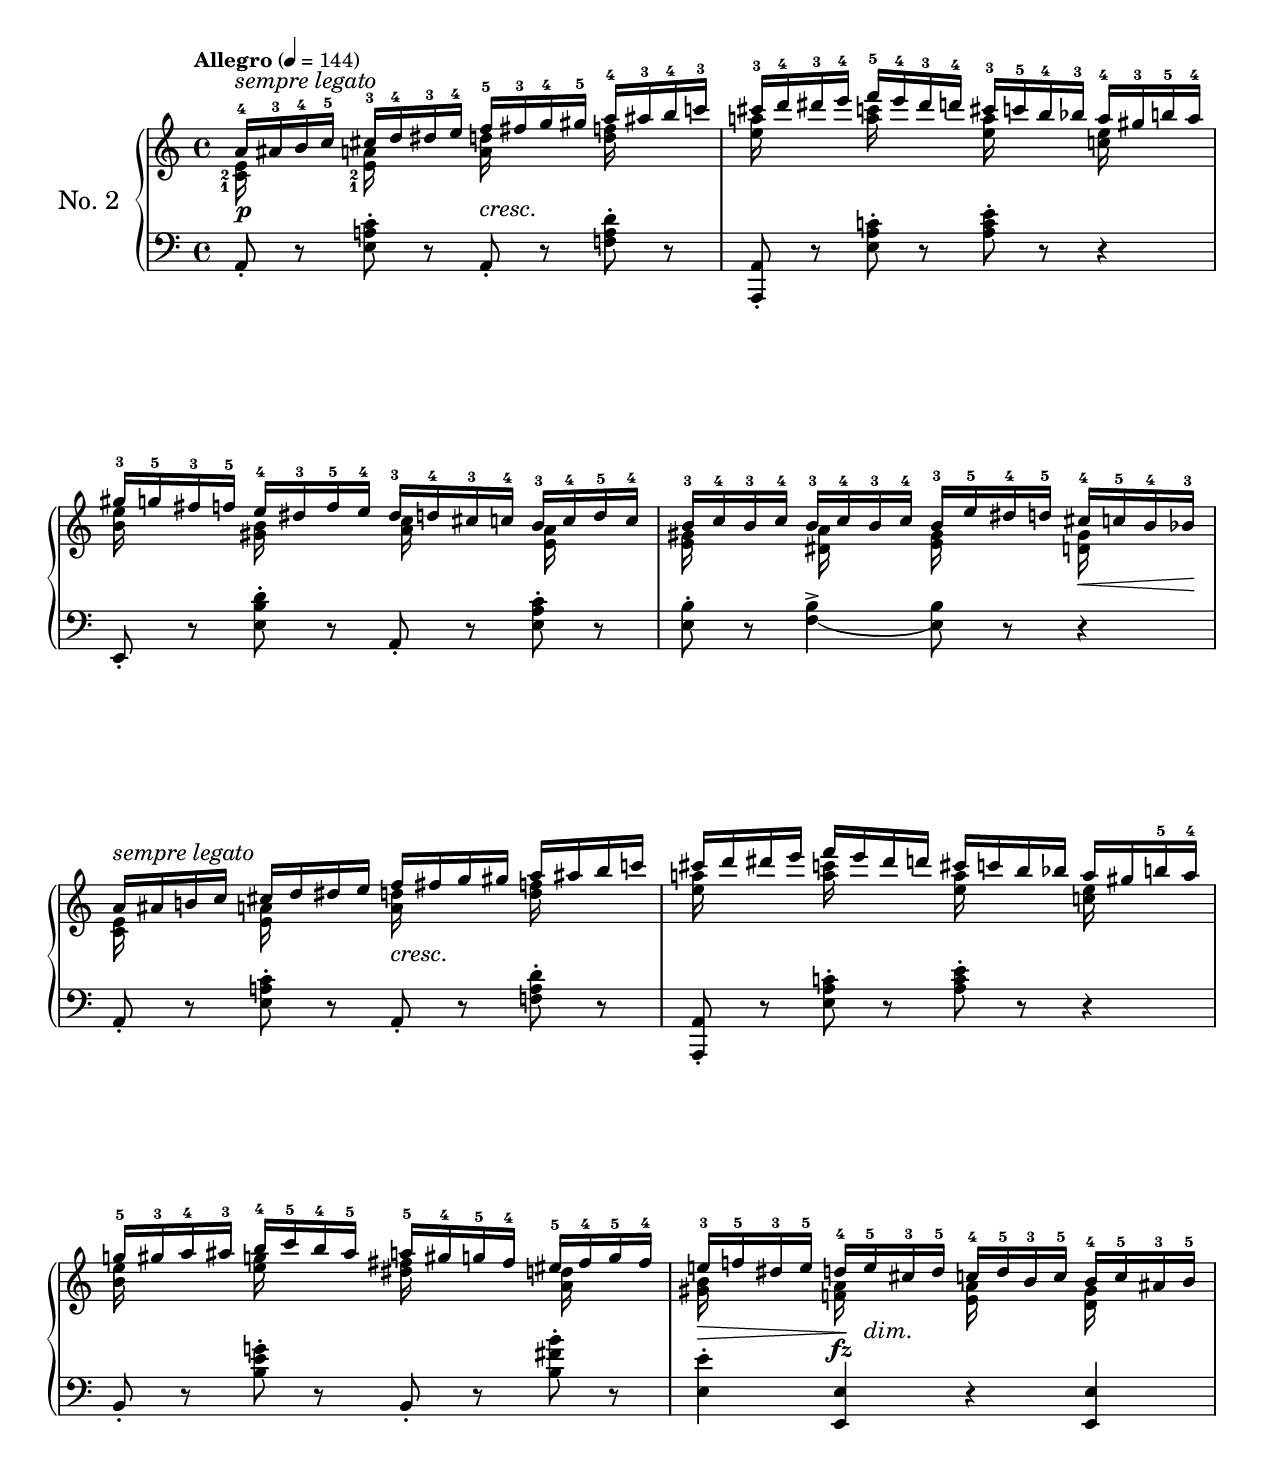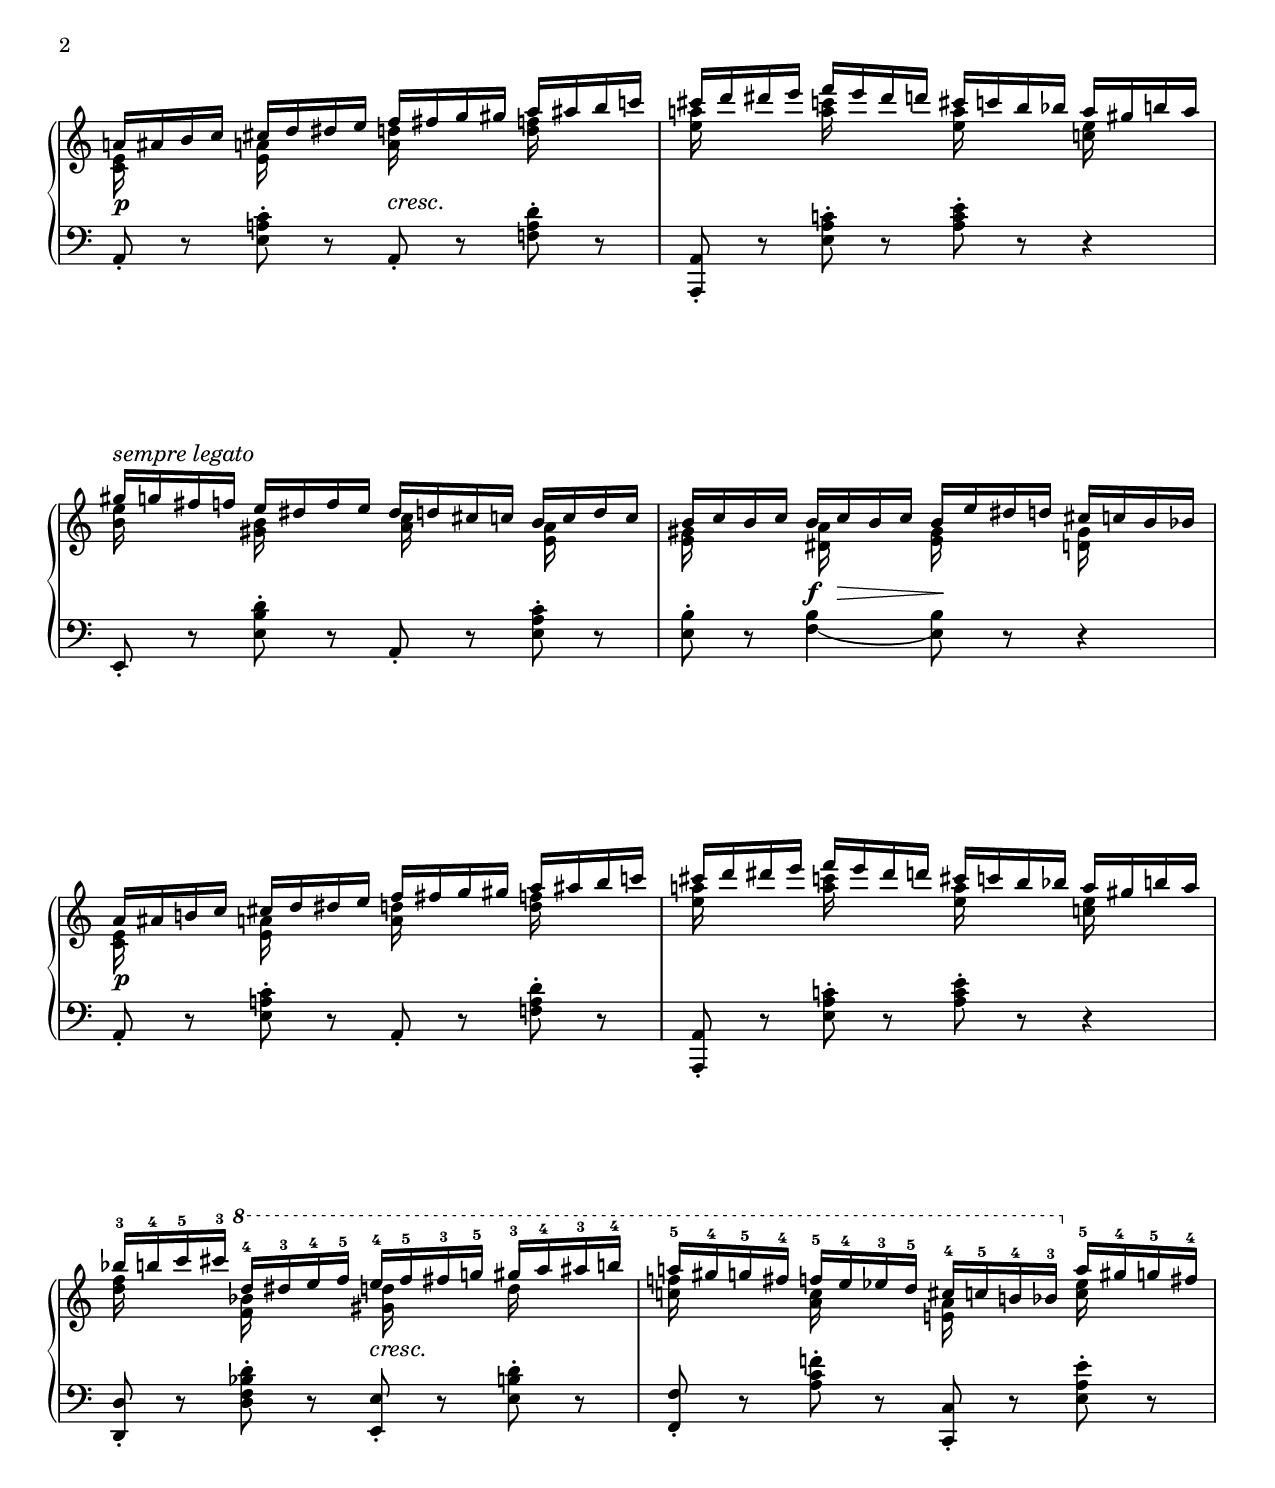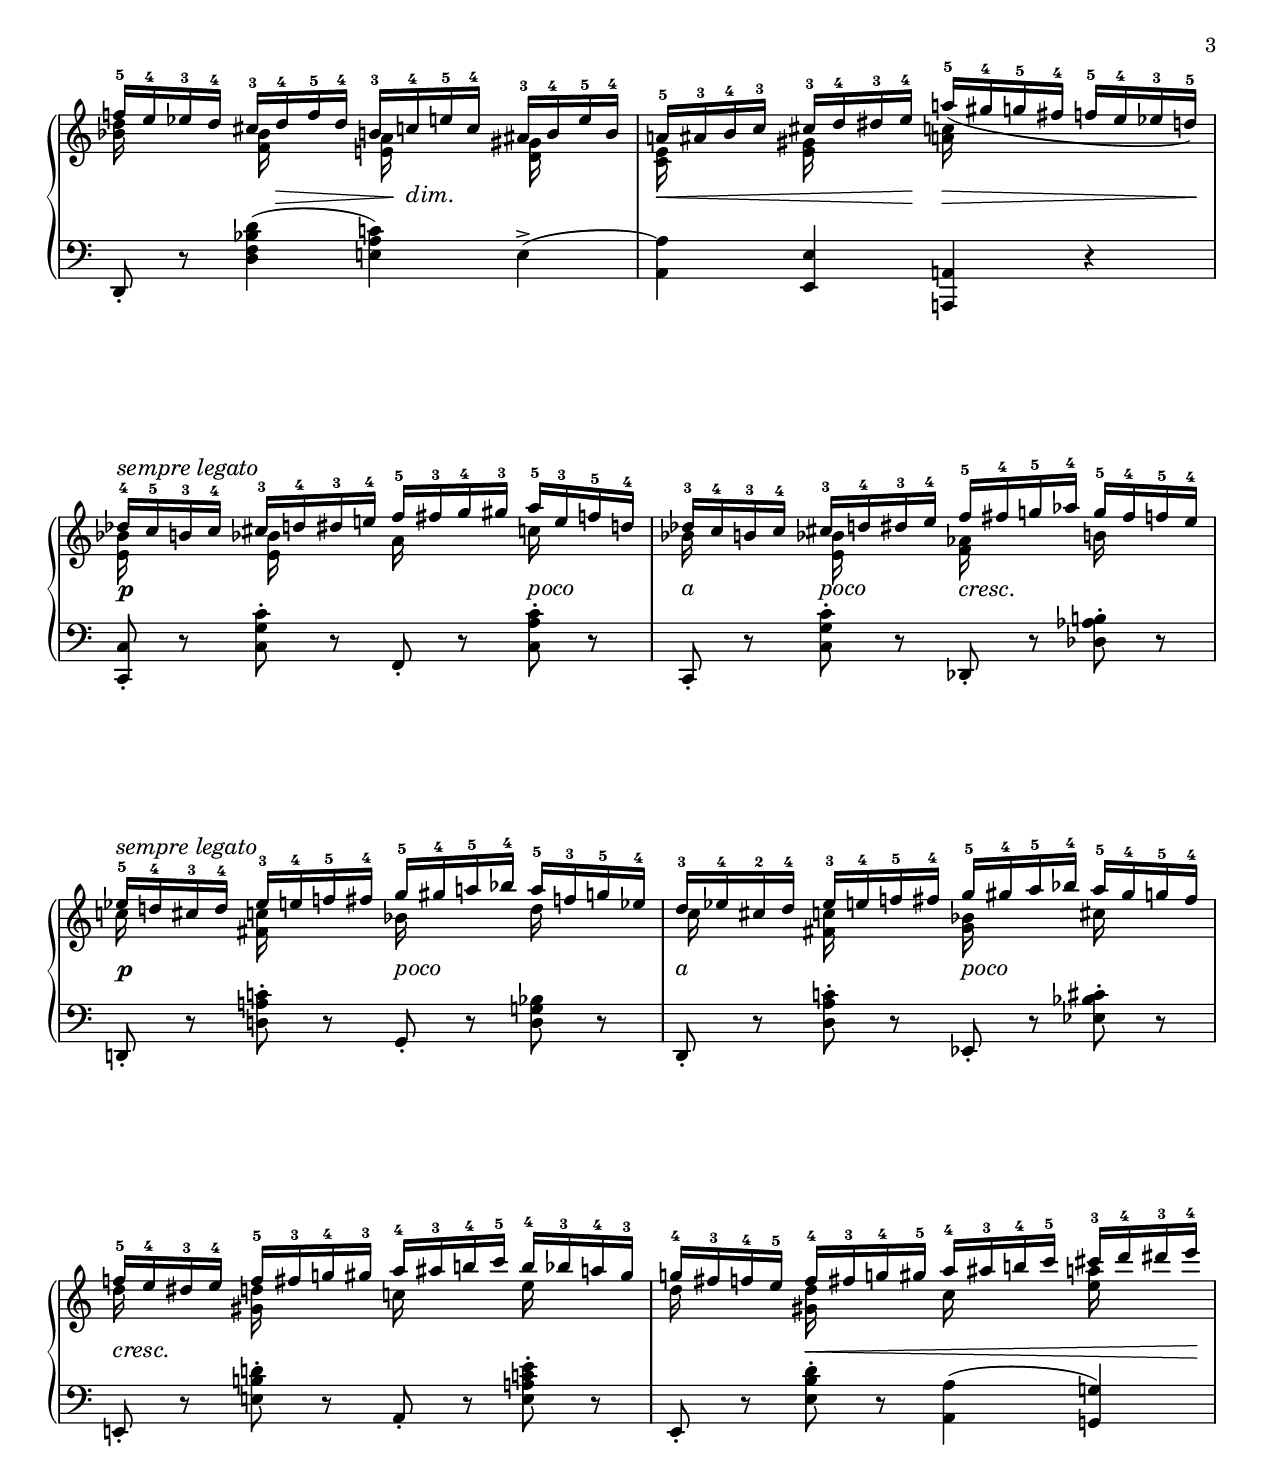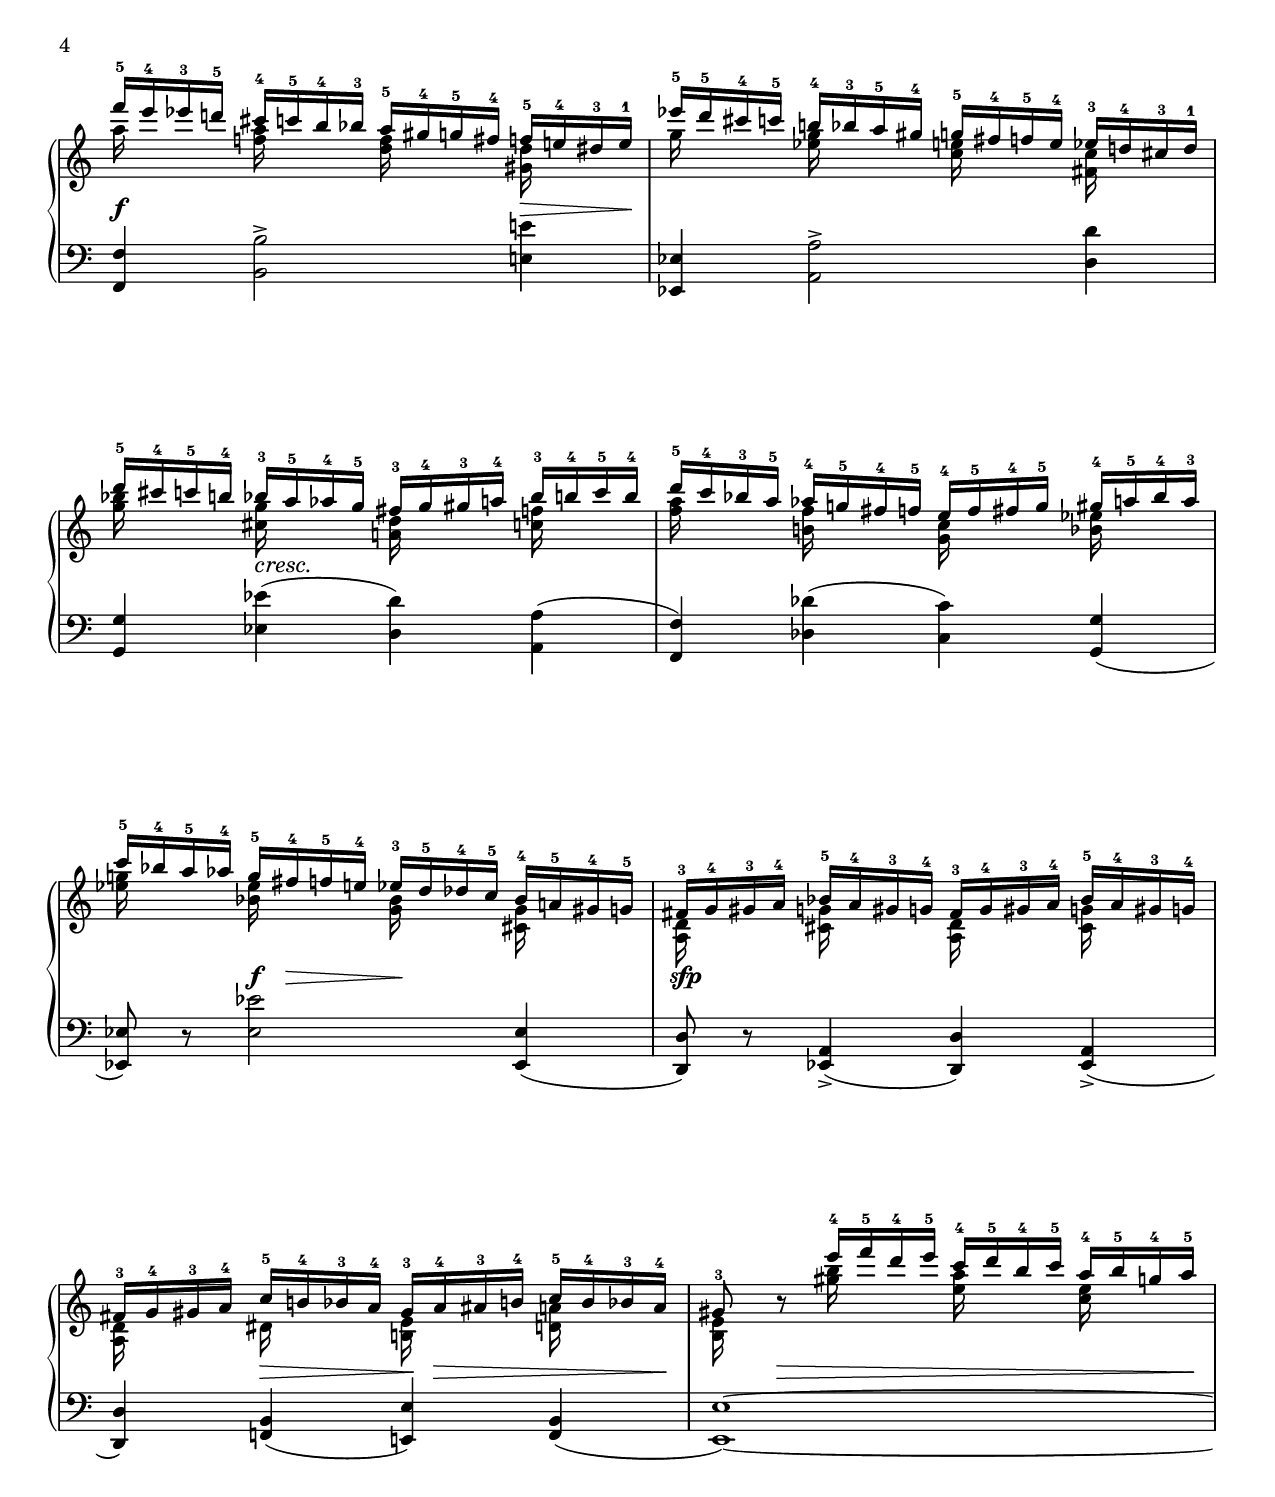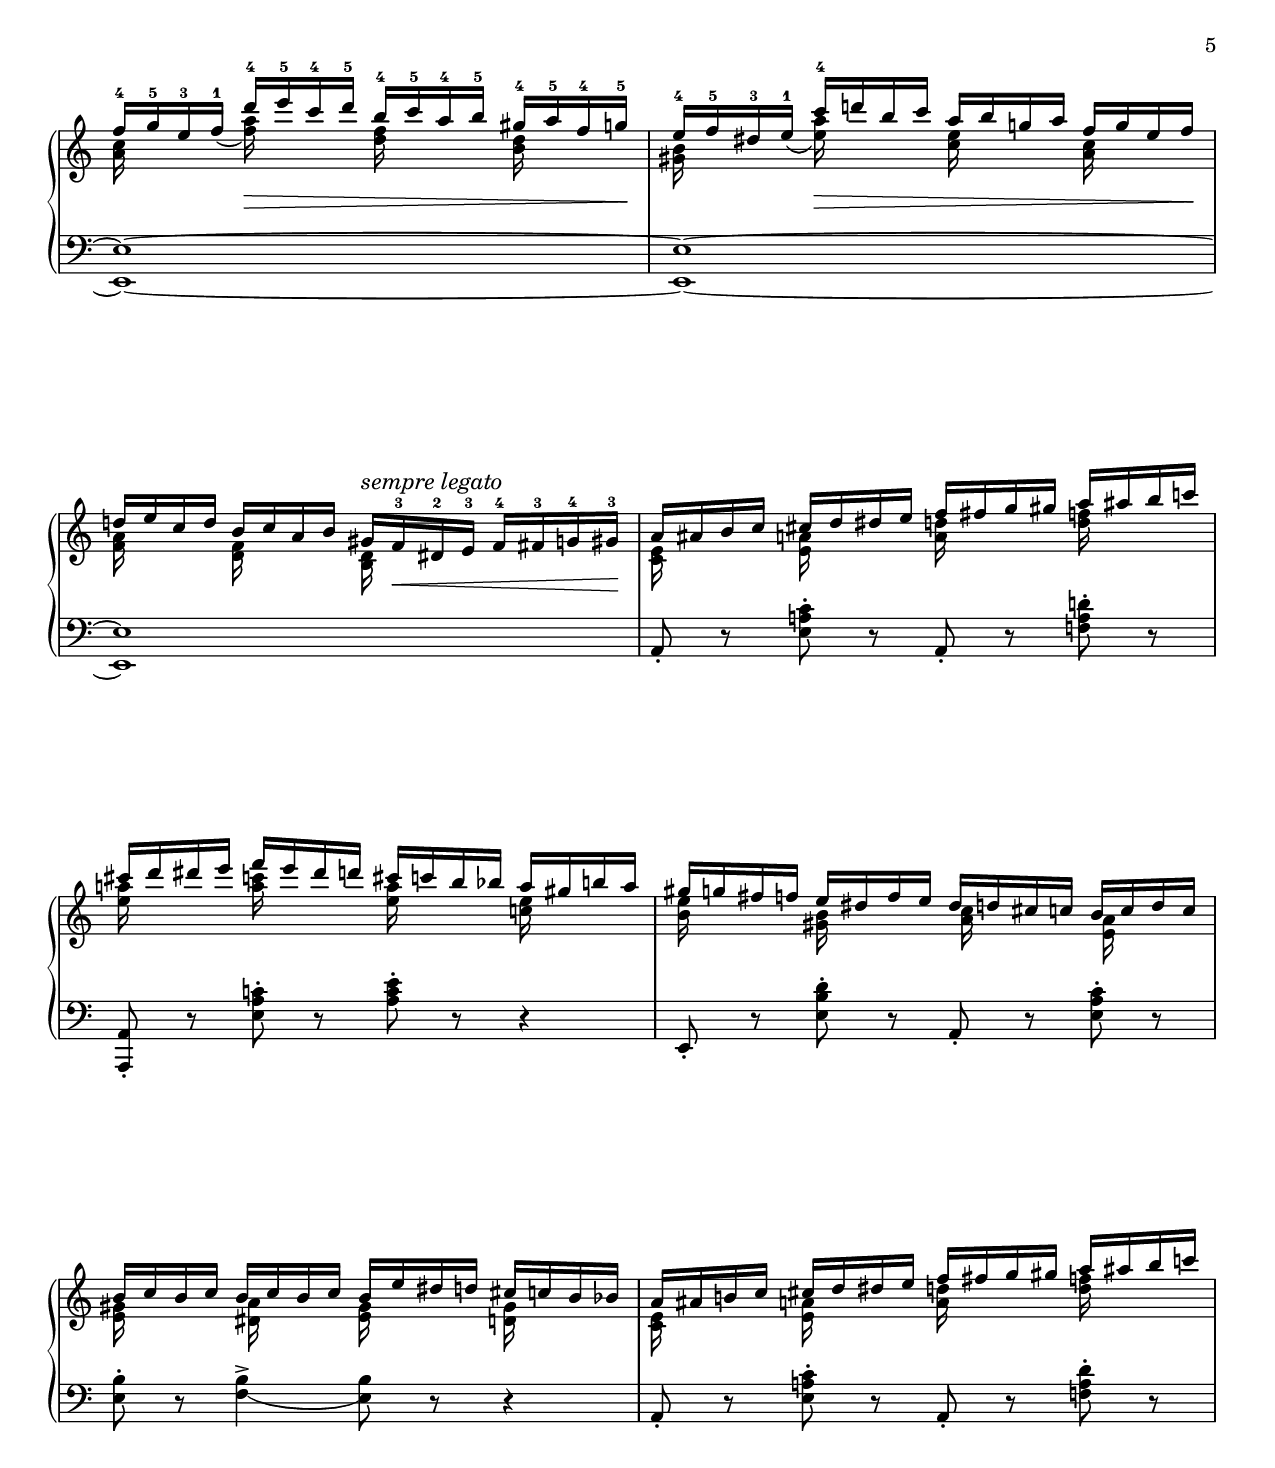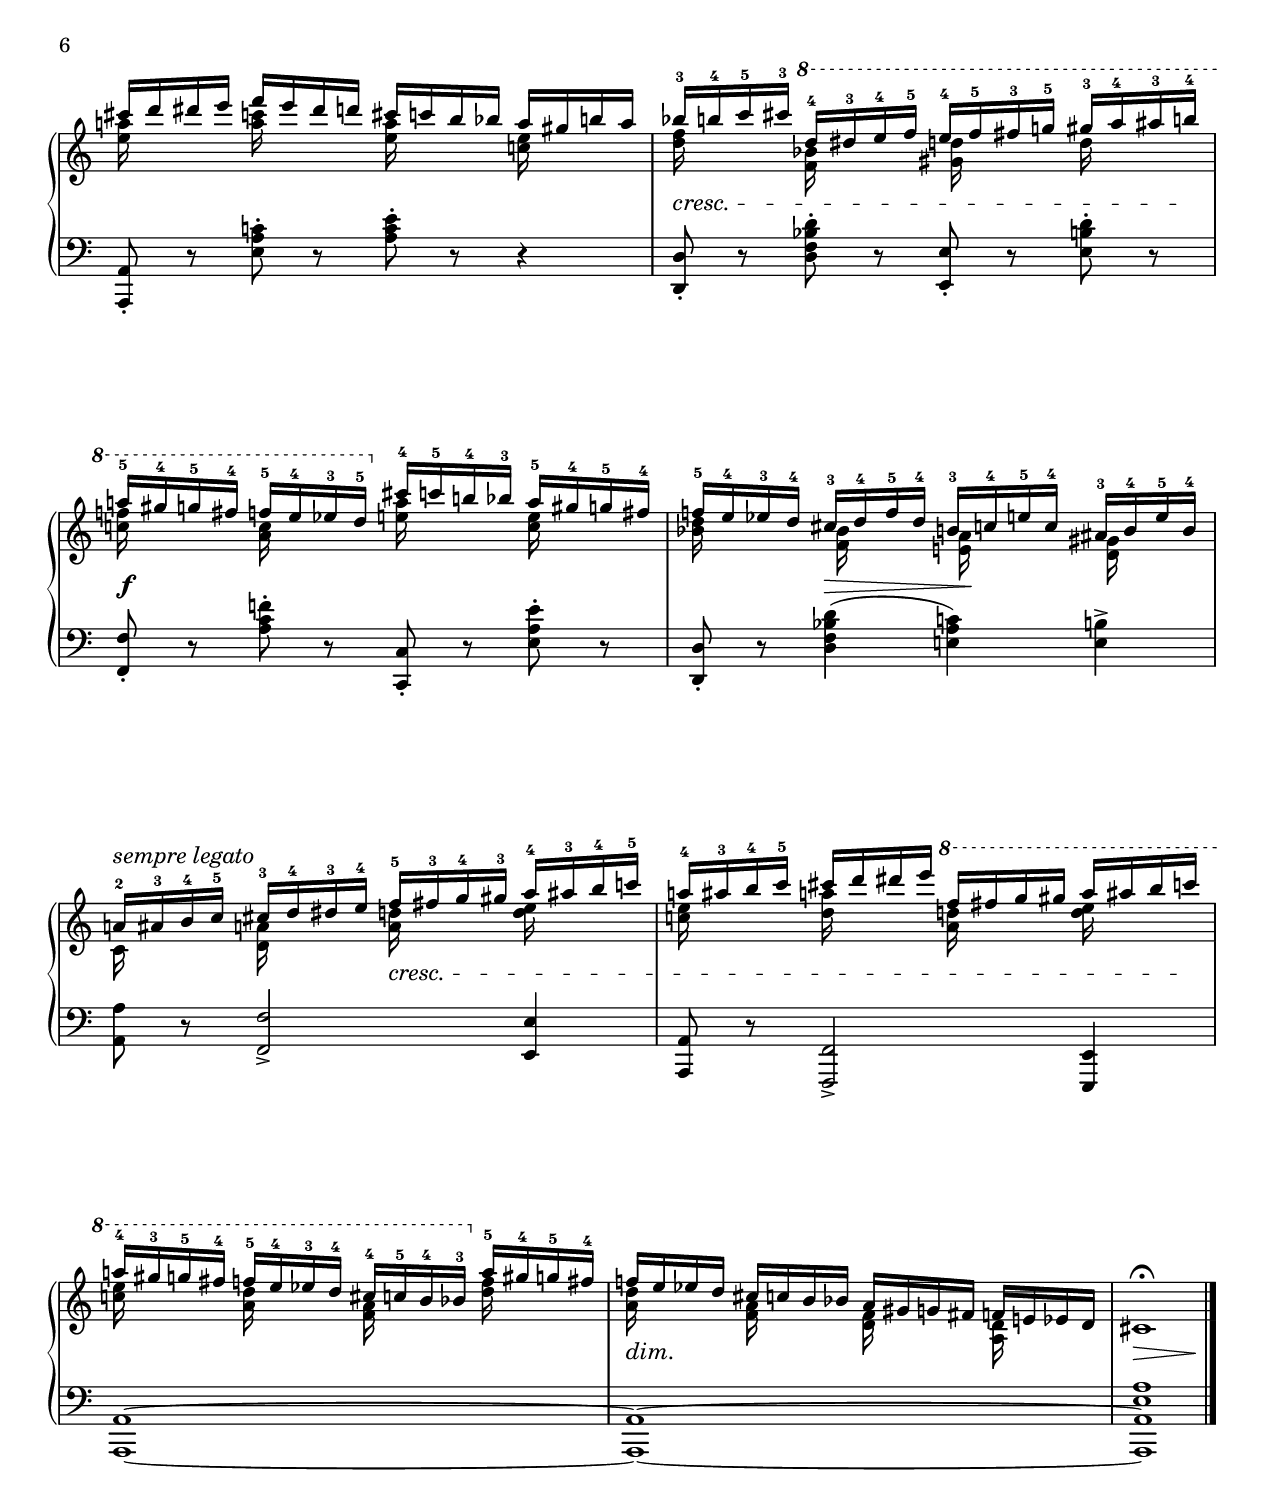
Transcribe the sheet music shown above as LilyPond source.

\version "2.22.1"

\include "includes/Header-paper-layout.ily"
%...+....1....+....2....+....3....+....4....+....5....+....6....+....7....+....

\version "2.22.1"
\language "english"

\include "Global.ily"
\include "articulate.ly"

sempreLegato = \markup \larger \italic "sempre legato"

tweakFingerA = 
  \tweak X-offset -1.5
  \tweak Y-offset -3.5
  \etc

tweakFingerB = 
  \tweak X-offset -1.5
  \tweak Y-offset -4.75
  \etc

global = {
  \time 4/4
  \key a \minor
  \accidentalStyle piano
}

rightHandUpper = \relative a' {
  \global
  \tempo "Allegro" 4 = 144
  
  a16-4^\sempreLegato as-3 b-4 c-5  cs-3 d-4 ds-3 e-4  f-5 fs-3 g-4 gs-5  
    a-4 as-3 b-4 c-3 |
  cs16-3 d-4 ds-3 e-4  f-5 e-4 ds-3 d-4  cs-3 c-5 b-4 bf-3  a-4 gs-3 b-5 a-4 |
  gs16-3 g-5 fs-3 f-5  e-4 ds-3 f-5 e-4  ds-3 d-4 cs-3 c-4  b-3 c-4 d-5 c-4 |
  b16-3 c-4 b-3 c-4  b-3 c-4 b-3 c-4  b-3 e-5 ds-4 d-5  cs-4 c-5 b-4 bf-3 |
  a16^\sempreLegato as b c  cs d ds e  f fs g gs  a as b c |
  cs16 d ds e  f e ds d  cs c b bf  a gs b-5 a-4 |
  g16-5 gs-3 a-4 as-3  b-4 c-5 b-4 as-5  a-5 gs-4 g-5 fs-4  
    es-5 fs-4 g-5 fs-4 |
  e16-3 f-5 ds-3 e-5  d-4 e-5 cs-3 d-5  c-4 d-5 b-3 c-5  b-4 c-5 as-3 b-5 |
  
  \barNumberCheck 9
  a16 as b c  cs d ds e  f fs g gs  a as b c |
  cs16 d ds e  f e ds d  cs c b bf  a gs b a |
  gs16^\sempreLegato g fs f  e ds f e  ds d cs c  b c d c |
  b16 c b c  b c b c  b e ds d  cs c b bf |
  a16 as b c  cs d ds e  f fs g gs  a as b c |
  cs16 d ds e  f e ds d  cs c b bf  a gs b a |
  bf16-3 b-4 c-5 cs-3  \ottava 1 d-4 ds-3 e-4 f-5  e-4 f-5 fs-3 g-5
    gs-3 a-4 as-3 b-4 |
  a16-5 gs-4 g-5 fs-4  f-5 e-4 ef-3 d-5  cs-4 c-5 b-4 bf-3
    \ottava 0 a-5 gs-4 g-5 fs-4 |
  
  \barNumberCheck 17
  f16-5 e-4 ef-3 d-4  cs-3 d-4 f-5 d-4  b-3 c-4 e-5 c-4  as16-3 b-4 e-5 b-4 |
  a16-5 as-3 b-4 c-3  cs-3 d-4 ds-3 e-4  a-5_( gs-4 g-5 fs-4  
    f16-5 e-4 ef-3 d-5) |
  df16-4^\sempreLegato c-5 b-3 c-4  cs-3 d-4 ds-3 e-4  f-5 fs-3 g-4 gs-3  
    a-5 e-3 f-5 d-4 |
  df16-3 c-4 b-3 c-4  cs-3 d-4 ds-3 e-4  f-5 fs-4 g-5 af-4  g-5 fs-4 f-5 e-4 |
  ef16-5^\sempreLegato d-4 cs-3 d-4  ef-3 e-4 f-5 fs-4  g-5 gs-4 a-5 bf-4  
    a-5 f-3 g-5 ef-4 |
  d16-3 ef-4 cs-2 d-4  ef-3 e-4 f-5 fs-4  g-5 gs-4 a-5 bf-4  
    a-5 gs-4 g-5 fs-4 |
  f16-5 e-4 ds-3 e-4  f-5 fs-3 g-4 gs-3  a-4 as-3 b-4 c-5  b-4 bf-3 a-4 gs-3 |
  g16-4 fs-3 f-4 e-5  f-4 fs-3 g-4 gs-5  a-4 as-3 b-4 c-5  cs-3 d-4 ds-3 e-4 |
  
  \barNumberCheck 25
  f16-5 e-4 ef-3 d-5  cs-4 c-5 b-4 bf-3  a-5 gs-4 g-5 fs-4  f-5 e-4 ds-3 e-1 |
  ef'16-5 d-5 cs-4 c-5  b-4 bf-3 a-5 gs-4  g-5 fs-4 f-5 e-4  
    ef-3 d-4 cs-3 d-1 |
  d'16-5 cs-4 c-5 b-4  bf-3 a-5 af-4 g-5  fs-3 g-4 gs-3 a-4  bf-3 b-4 c-5 b-4 |
  d16-5 c-4 bf-3 a-5  af-4 g-5 fs-4 f-5  e-4 f-5 fs-4 g-5  gs-4 a-5 bf-4 a-3 |
  c16-5 bf-4 a-5 af-4  g-5 fs-4 f-5 e-4  ef-3 d-5 df-4 c-5  bf-4 a-5 gs-4 g-5 |
  fs16-3 g-4 gs-3 a-4  bf-5 a-4 gs-3 g-4  fs-3 g-4 gs-3 a-4
    bf-5 a-4 gs-3 g-4 |
  fs16-3 g-4 gs-3 a-4  c-5 b-4 bf-3 a-4  gs-3 a-4 as-3 b-4  c-5 b-4 bf-3 a-4 |
  gs8-3 b\rest  e'16-4 f-5 d-4 e-5  c-4 d-5 b-4 c-5  a-4 b-5 g-4 a-5 |
  
  \barNumberCheck 33
  f16-4 g-5 e-3 f-1_( 
    << 
      \context Voice = "1" { 
        \stemDown \hideNotes f16) s8. \unHideNotes \stemUp 
      } 
      \new Voice { \voiceOne d'16-4 e-5 c-4 d-5 } 
    >> 
    b16-4 c-5 a-4 b-5  gs-4 a-5 f-4 g-5 |
  e16-4 f-5 ds-3 e-1_(
    <<
      \context Voice = "1" {
        \stemDown \hideNotes e16) s8. \unHideNotes \stemUp 
      } 
      \new Voice { \voiceOne c'16-4 d b c }
    >>
    a16 b g a  f g e f |
  d16 e c d  b c a b  gs^\sempreLegato f-3 ds-2 e-3  f-4 fs-3 g-4 gs-3 |
  a16 as b c  cs d ds e  f fs g gs  a as b c |
  cs16 d ds e  f e ds d  cs c b bf  a gs b a |
  gs16 g fs f  e ds f e  ds d cs c  b c d c |
  b16 c b c  b c b c  b e ds d  cs c b bf |
  a16 as b c  cs d ds e  f fs g gs  a as b c |
  
  \barNumberCheck 41
  cs16 d ds e  f e ds d  cs c b bf  a gs b a |
  bf16-3 b-4 c-5 cs-3  \ottava 1 d-4 ds-3 e-4 f-5  e-4 f-5 fs-3 g-5
    gs-3 a-4 as-3 b-4 |
  a16-5 gs-4 g-5 fs-4  f-5 e-4 ef-3 d-5  \ottava 0 cs-4 c-5 b-4 bf-3
    a-5 gs-4 g-5 fs-4 |
  f16-5 e-4 ef-3 d-4  cs-3 d-4 f-5 d-4  b-3 c-4 e-5 c-4  as16-3 b-4 e-5 b-4 |
  a16-2^\sempreLegato as-3 b-4 c-5  cs-3 d-4 ds-3 e-4  f-5 fs-3 g-4 gs-3
    a-4 as-3 b-4 c-5 |
  a16-4 as-3 b-4 c-5  cs d ds e  \ottava 1 f fs g gs  a as b c |
  a16-4 gs-3 g-5 fs-4  f-5 e-4 ef-3 d-4  cs-4 c-5 b-4 bf-3
    \ottava 0 a-5 gs-4 g-5 fs-4 |
  f16 e ef d  cs c b bf  a gs g fs  f e ef d |
  
  \barNumberCheck 49
  cs1\fermata | \bar "|."
}

rightHandLower = \relative c' {
  <c e>16 \tweakFingerA -2 \tweakFingerB -1 s8. 
    <e a>16 \tweakFingerA -2 \tweakFingerB -1 s8. <a d>16 s8. <d f>16 s8. |
  <e a>16 s8. <a c>16 s8. <e a>16 s8. <c e>16 s8. |
  <b e>16 s8. <gs b>16 s8. <a c>16 s8. <e a>16 s8. |
  <e gs>16 s8. <ds a'>16 s8. <e gs>16 s8. <d gs>16 s8. |
  <c e>16 s8. <e a>16 s8. <a d>16 s8. <d f>16 s8. |
  <e a>16 s8. <a c>16 s8. <e a>16 s8. <c e>16 s8. |
  <b e>16 s8. <e g>16 s8. <ds fs>16 s8. <a d>16 s8. |
  <gs b>16 s8. <f a>16 s8. <e a>16 s8. <d gs>16 s8. |
  
  \barNumberCheck 9
  <c e>16 s8. <e a>16 s8. <a d>16 s8. <d f>16 s8. |
  <e a>16 s8. <a c>16 s8. <e a>16 s8. <c e>16 s8. |
  <b e>16 s8. <gs b>16 s8. <a c>16 s8. <e a>16 s8. |
  <e gs>16 s8. <ds a'>16 s8. <e gs>16 s8. <d gs>16 s8. |
  <c e>16 s8. <e a>16 s8. <a d>16 s8. <d f>16 s8. |
  <e a>16 s8. <a c>16 s8. <e a>16 s8. <c e>16 s8. |
  <d f>16 s8. \ottava 1 <f bf>16 s8. <gs d'>16 s8. d'16 s8. |
  <c f>16 s8. <a c>16 s8. <e a>16 s8. \ottava 0 <c e>16 s8. |
  
  \barNumberCheck 17
  <bf d>16 s8. <f bf>16 s8. <e a>16 s8. <d gs>16 s8. |
  <c e>16 s8. <e gs>16 s8. <a c>16 s8. s4 |
  <e bf'>16 s8. <e bf'>16 s8. a16 s8. c16 s8. |
  bf16 s8. <e, bf'>16 s8. <f af>16 s8. b16 s8. |
  c16 s8. <fs, c'>16 s8. bf16 s8. d16 s8. |
  c16 s8. <fs, c'>16 s8. <g bf>16 s8. cs16 s8. |
  d16 s8. <gs, d'>16 s8. c16 s8. e16 s8. |
  d16 s8. <gs, d'>16 s8. c16 s8. <e a>16 s8. |
    
  \barNumberCheck 25
  a16 s8. <f a>16 s8. <d f>16 s8. <gs, d'>16 s8. |
  g'16 s8. <ef g>16 s8. <c e>16 s8. <fs, c'>16 s8. |
  <g' bf>16 s8. <cs, g'>16 s8. <a d>16 s8. <c f>16 s8. |
  <f a>16 s8. <b, f'>16 s8. <g c>16 s8. <bf ef>16 s8. |
  <ef g>16 s8. <bf ef>16 s8. <g bf>16 s8. <cs, g'>16 s8. |
  <a d>16 s8. <cs g'>16 s8. <a d>16 s8. <cs g'>16 s8. |
  <a d>16 s8. ds16 s8. <b e>16 s8. <d a'>16 s8. |
  <b e>16 s8. <gs'' b>16 s8. <e a>16 s8. <c e>16 s8. |
  
  \barNumberCheck 33
  <a c>16 s8. <f' a>16 s8. <d f>16 s8. <b d>16 s8. |
  <gs b>16 s8. <e' a>16 s8. <c e>16 s8. <a c>16 s8. |
  <f a>16 s8. <d f>16 s8. <b d>16 s8. s4 |
  <c e>16 s8. <e a>16 s8. <a d>16 s8. <d f>16 s8. |
  <e a>16 s8. <a c>16 s8. <e a>16 s8. <c e>16 s8. |
  <b e>16 s8. <gs b>16 s8. <a c>16 s8. <e a>16 s8. |
  <e gs>16 s8. <ds a'>16 s8. <e gs>16 s8. <d gs>16 s8. |
  <c e>16 s8. <e a>16 s8. <a d>16 s8. <d f>16 s8. |
  
  \barNumberCheck 41
  <e a>16 s8. <a c>16 s8. <e a>16 s8. <c e>16 s8. |
  <d f>16 s8. \ottava 1 <f bf>16 s8. <gs d'>16 s8. d'16 s8. |
  <c f>16 s8. <a c>16 s8. \ottava 0 <e a>16 s8. <c e>16 s8. |
  <bf d>16 s8. <f bf>16 s8. <e a>16 s8. <d gs>16 s8. |
  c16 s8. <d a'>16 s8. <a' d>16 s8. <d e>16 s8. |
  <c e>16 s8. <d a'>16 s8. \ottava 1 <a' d>16 s8. <d e>16 s8. |
  <c e>16 s8. <a d>16 s8. <f a>16 s8. \ottava 0 <d f>16 s8. |
  <a d>16 s8. <f a>16 s8. <d f>16 s8. <a d>16 s8. |
  
  \barNumberCheck 49
  \staffDown <e a>1 |
}

rightHand = {
  << { \rightHandUpper } \\ { \rightHandLower } >>
}

leftHand = \relative a, {
  \global
  \clef bass
  
  a8-. r <e' a c>-. r a,-. r <f' a d>-. r |
  <a,, a'>8-. r <e'' a c>-. r <a c e>-. r r4 |
  e,8-. r <e' b' d>-. r a,-. r <e' a c>-. r |
  <e b'>8-. r <f_( b>4-> <e) b'>8 r  r4 | 
  a,8-. r <e' a c>-. r a,-. r <f' a d>-. r |
  <a,, a'>8-. r <e'' a c>-. r <a c e>-. r r4 |
  b,8-. r <b' e g>-. r b,-. r <b' fs' b>-. r |
  <e, e'>4-. <e, e'>^\fz r <e e'> |
  
  \barNumberCheck 9
  a8-. r <e' a c>-. r a,-. r <f' a d>-. r |
  <a,, a'>8-. r <e'' a c>-. r <a c e>-. r r4 |
  e,8-. r <e' b' d>-. r a,-. r <e' a c>-. r |
  <e b'>8-. r <f_( b>4 <e) b'>8 r  r4 | 
  a,8-. r <e' a c>-. r a,-. r <f' a d>-. r |
  <a,, a'>8-. r <e'' a c>-. r <a c e>-. r r4 |
  <d,, d'>8-. r <d' f bf d>-. r <e, e'>-. r <e' b' d>-. r |
  <f, f'>8-. r <a' c f>-. r <c,, c'>-. r <e' a e'>-. r |
  
  \barNumberCheck 17
  d,8-. r <d' f bf d>4( <e a c>) e->( |
  <a, a')>4 <e e'> <a, a'> r |
  <c c'>8-. r <c' g' c>-. r f,-. r <c' a'c>-. r |
  c,8-. r <c' g' c>-. r df,-. r <df' af' b>-. r |
  d,8-. r <d' a' c>-. r g,-. r <d' g bf> r |
  d,8-. r <d' a' c>-. r ef,-. r <ef' bf' cs>-. r |
  e,8-. r <e' b' d>-. r a,-. r <e' a c e>-. r |
  e,8-. r <e' b' d>-. r <a, a'>4( <g g'>) |
  
  \barNumberCheck 25
  <f f'>4 <b b'>2-> <e e'>4 |
  <ef, ef'>4 <a a'>2-> <d d'>4 |
  <g,g'>4 <ef' ef'>( <d d'>) <a a'>( |
  <f f'>4) <df' df'>( <c c'>) <g g'>( |
  <ef ef'>8) r <ef' ef'>2 <ef, ef'>4( |
  <d d'>8) r <ef a>4->( <d d'>) <ef a>->( |
  <d d'>4) <f b>( <e e'>) <f b>( |
  <e e'>1)~ |
  
  \barNumberCheck 33
  q1~ |
  q1~ |
  q1 |
  a8-. r <e' a c>-. r a,-. r <f' a d>-. r |
  <a,, a'>8-. r <e'' a c>-. r <a c e>-. r r4 |
  e,8-. r <e' b' d>-. r a,-. r <e' a c>-. r |
  <e b'>8-. r <f_( b>4-> <e) b'>8 r r4 |
  a,8-. r <e' a c>-. r a,-. r <f' a d>-. r |
  
  \barNumberCheck 41
  <a,, a'>8-. r <e'' a c>-. r <a c e>-. r r4 |
  <d,, d'>8-. r <d' f bf d>-. r <e, e'>-. r <e' b' d>-. r |
  <f, f'>8-. r <a' c f>-. r <c,, c'>-. r <e' a e'>-. r |
  <d, d'>8-. r <d' f bf d>4( <e a c>) <e b'>-> |
  <a, a'>8 r <f f'>2-> <e e'>4 |
  <a, a'>8 r <f f'>2-> <e e'>4 |
  <a a'>1~ |
  q1~ |
  
  \barNumberCheck 49
  \override NoteColumn.force-hshift = -0.14
  q1 |
}

dynamics = {
  \override DynamicTextSpanner.style = #'none
  \override TextScript.Y-offset = -0.5
  
  s2 \p s4\cresc s\! |
  s1 * 2 |
  s2. s8.\< s16\! |
  s2 s4\cresc s\! |
  s1 * 2 |
  s4\> s16\! s\dim s8\! s2 |
  
  \barNumberCheck 9
  s2\p s4\cresc s\! |
  s1 * 2 |
  s4 s16\f s\> s8 s16\! s8. s4 |
  s1\p |
  s1 |
  s2 s4\cresc s\! |
  s1 |
  
  \barNumberCheck 17
  s4 s16 s8.\> s16\! s\dim s8\! s4 |
  s4\< s8. s16\! s4\> s8. s16\! |
  s2.\p s4^\markup \large "poco" |
  s4^\markup \large "a" s4^\markup \large "poco" s2\cresc |
  s2\p s2^\markup \large "poco" |
  s2^\markup \large "a" s2^\markup \large "poco" |
  s1\cresc |
  s4 s\< s s8 s16 s\! |
  
  \barNumberCheck 25
  s2.\f s8\> s16 s\! |
  s1 |
  s4 s4\cresc s2\! |
  s1 |
  s4 s16\f s\> s8 s16\! s8. s4 |
  s1 \sfp |
  s4 s4\> s16\! s\> s8 s8. s16\! |
  s8 s\> s2 s8. s16\! |
  
  \barNumberCheck 33
  s4 s2\> s8. s16\! |
  s4 s2\> s8. s16\! |
  s2 s16 s\< s8 s8. s16\! |
  s1 * 5 |
  
  \barNumberCheck 41
  s1 |
  \revert DynamicTextSpanner.style
  s2.\cresc s8. s16\! |
  s1\f |
  s4 s\> s16\! s s8 s4 |
  s2 s\cresc |
  s2. s8. s16\! |
  s1 |
  \override DynamicTextSpanner.style = #'none
  s1\dim |
  
  \barNumberCheck 49
  s2.\> s4\! |
}

breaks = {
  \repeat unfold 7 { s1 \noPageBreak }
  s1 \pageBreak
  \repeat unfold 7 { s1 \noPageBreak }
  s1 \pageBreak
  \repeat unfold 7 { s1 \noPageBreak }
  s1 \pageBreak
  \repeat unfold 7 { s1 \noPageBreak }
  s1 \pageBreak
}

etude-two-header = \header { }

etude-two-music = {
  \new PianoStaff \with { instrumentName = \markup \huge "No. 2" } <<
    \new Staff = "upper" \rightHand
    \new Dynamics = "dynamics" \dynamics
    \new Staff = "lower" \leftHand
    \new Dynamics = "breaks" \breaks
  >>
}

etude-two-midi = \book {
  \bookOutputName "Fredric-Chopin-Etudes-Op10-No2"
  \score { 
    \articulate << 
      \new Staff = "upper" << \rightHand \dynamics >>
      \new Staff = "lower" << \leftHand \dynamics >>
    >>
    \midi {
      \context {
        \Staff
        \consists "Dynamic_performer"
      }
      \context {
        \Voice
        \remove "Dynamic_performer"
      }   
    }
  }
}



\bookpart {
  \etude-two-header
  \score {
    \etude-two-music
  }
}

\etude-two-midi
